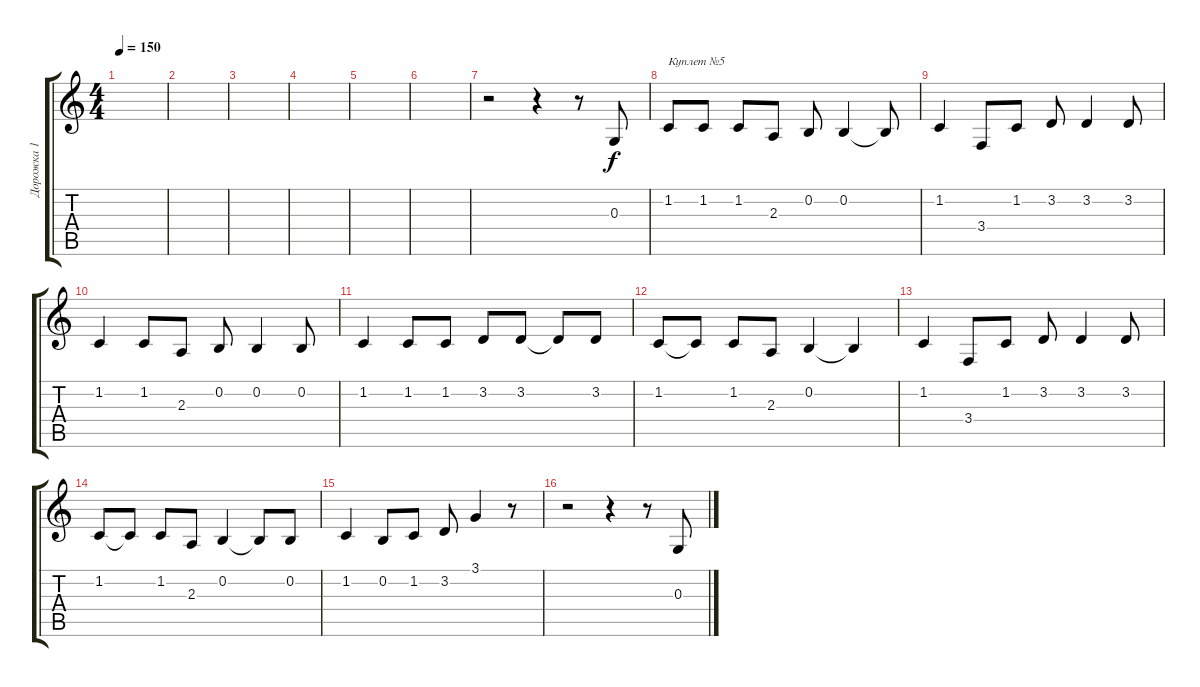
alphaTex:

\track ("Дорожка 1" "Дорожка 1") {instrument acousticgrandpiano}
\staff {score tabs}
\tuning (E4 B3 G3 D3 A2 E2) {hide}
\ts (4 4)
\tempo 150
\clef g2
\ks c
|
|
|
|
|
|
r.2 r.4 r.8 0.3.8 |
1.2.8{txt "Куплет №5"} 1.2.8 1.2.8 2.3.8 0.2.8 0.2.4 0.2{t}.8 |
1.2.4 3.4.8 1.2.8 3.2.8 3.2.4 3.2.8 |
1.2.4 1.2.8 2.3.8 0.2.8 0.2.4 0.2.8 |
1.2.4 1.2.8 1.2.8 3.2.8 3.2.8 3.2{t}.8 3.2.8 |
1.2.8 1.2{t}.8 1.2.8 2.3.8 0.2.4 0.2{t}.4 |
1.2.4 3.4.8 1.2.8 3.2.8 3.2.4 3.2.8 |
1.2.8 1.2{t}.8 1.2.8 2.3.8 0.2.4 0.2{t}.8 0.2.8 |
1.2.4 0.2.8 1.2.8 3.2.8 3.1.4 r.8 |
r.2 r.4 r.8 0.3.8
